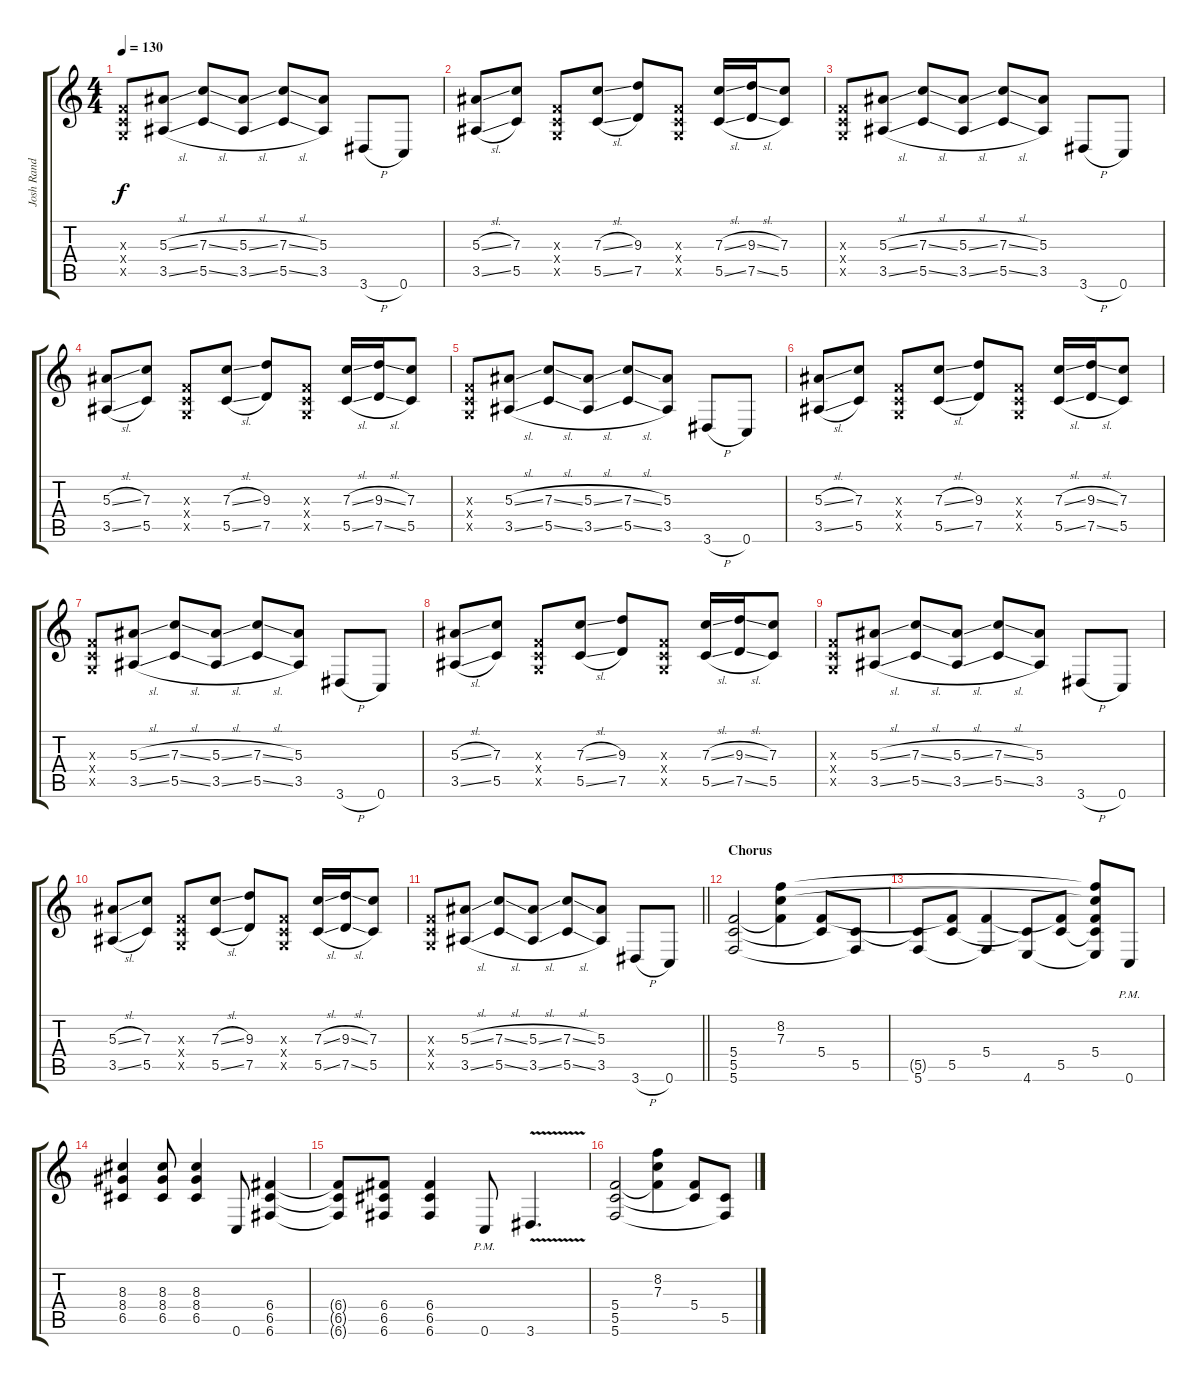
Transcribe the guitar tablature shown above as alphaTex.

\track ("Josh Rand (Lead Guitar)" "Josh Rand ") {instrument distortionguitar}
\staff {score tabs}
\tuning (D4 A3 F3 C3 G2 C2) {hide}
\ts (4 4)
\tempo 130
\clef g2
\ks c
(0.3{x} 0.4{x} 0.5{x}).8{dy f} (5.3{sl} 3.5{sl}).8 (7.3{sl} 5.5{sl}).8 (5.3{sl} 3.5{sl}).8 (7.3{sl} 5.5{sl}).8 (5.3 3.5).8 3.6{h}.8 0.6.8 |
(5.3{sl} 3.5{sl}).8 (7.3 5.5).8 (0.3{x} 0.4{x} 0.5{x}).8 (7.3{sl} 5.5{sl}).8 (9.3 7.5).8 (0.3{x} 0.4{x} 0.5{x}).8 (7.3{sl} 5.5{sl}).16 (9.3{sl} 7.5{sl}).16 (7.3 5.5).8 |
(0.3{x} 0.4{x} 0.5{x}).8 (5.3{sl} 3.5{sl}).8 (7.3{sl} 5.5{sl}).8 (5.3{sl} 3.5{sl}).8 (7.3{sl} 5.5{sl}).8 (5.3 3.5).8 3.6{h}.8 0.6.8 |
(5.3{sl} 3.5{sl}).8 (7.3 5.5).8 (0.3{x} 0.4{x} 0.5{x}).8 (7.3{sl} 5.5{sl}).8 (9.3 7.5).8 (0.3{x} 0.4{x} 0.5{x}).8 (7.3{sl} 5.5{sl}).16 (9.3{sl} 7.5{sl}).16 (7.3 5.5).8 |
(0.3{x} 0.4{x} 0.5{x}).8 (5.3{sl} 3.5{sl}).8 (7.3{sl} 5.5{sl}).8 (5.3{sl} 3.5{sl}).8 (7.3{sl} 5.5{sl}).8 (5.3 3.5).8 3.6{h}.8 0.6.8 |
(5.3{sl} 3.5{sl}).8 (7.3 5.5).8 (0.3{x} 0.4{x} 0.5{x}).8 (7.3{sl} 5.5{sl}).8 (9.3 7.5).8 (0.3{x} 0.4{x} 0.5{x}).8 (7.3{sl} 5.5{sl}).16 (9.3{sl} 7.5{sl}).16 (7.3 5.5).8 |
(0.3{x} 0.4{x} 0.5{x}).8 (5.3{sl} 3.5{sl}).8 (7.3{sl} 5.5{sl}).8 (5.3{sl} 3.5{sl}).8 (7.3{sl} 5.5{sl}).8 (5.3 3.5).8 3.6{h}.8 0.6.8 |
(5.3{sl} 3.5{sl}).8 (7.3 5.5).8 (0.3{x} 0.4{x} 0.5{x}).8 (7.3{sl} 5.5{sl}).8 (9.3 7.5).8 (0.3{x} 0.4{x} 0.5{x}).8 (7.3{sl} 5.5{sl}).16 (9.3{sl} 7.5{sl}).16 (7.3 5.5).8 |
(0.3{x} 0.4{x} 0.5{x}).8 (5.3{sl} 3.5{sl}).8 (7.3{sl} 5.5{sl}).8 (5.3{sl} 3.5{sl}).8 (7.3{sl} 5.5{sl}).8 (5.3 3.5).8 3.6{h}.8 0.6.8 |
(5.3{sl} 3.5{sl}).8 (7.3 5.5).8 (0.3{x} 0.4{x} 0.5{x}).8 (7.3{sl} 5.5{sl}).8 (9.3 7.5).8 (0.3{x} 0.4{x} 0.5{x}).8 (7.3{sl} 5.5{sl}).16 (9.3{sl} 7.5{sl}).16 (7.3 5.5).8 |
\barLineRight lightlight
(0.3{x} 0.4{x} 0.5{x}).8 (5.3{sl} 3.5{sl}).8 (7.3{sl} 5.5{sl}).8 (5.3{sl} 3.5{sl}).8 (7.3{sl} 5.5{sl}).8 (5.3 3.5).8 3.6{h}.8 0.6.8 |
\section ("" "Chorus")
(5.4 5.5 5.6).2 (8.2 7.3 5.4{t}).4 (5.4 5.5{t}).8 (5.5 5.6{t}).8 |
(5.5{t} 5.6).8 (5.4{t} 5.5).8 (5.4 5.6{t}).4 (5.5{t} 4.6).8 (5.4{t} 5.5).8 (8.2{t} 7.3{t} 5.4 5.5{t} 4.6{t}).8 0.6{pm}.8 |
(8.3 8.4 6.5).4 (8.3 8.4 6.5).8 (8.3 8.4 6.5).4 0.6.8 (6.4 6.5 6.6).4 |
(6.4{t} 6.5{t} 6.6{t}).8 (6.4 6.5 6.6).8 (6.4 6.5 6.6).4 0.6{pm}.8 3.6{v}.4{d} |
(5.4 5.5 5.6).2 (8.2 7.3 5.4{t}).4 (5.4 5.5{t}).8 (5.5 5.6{t}).8
